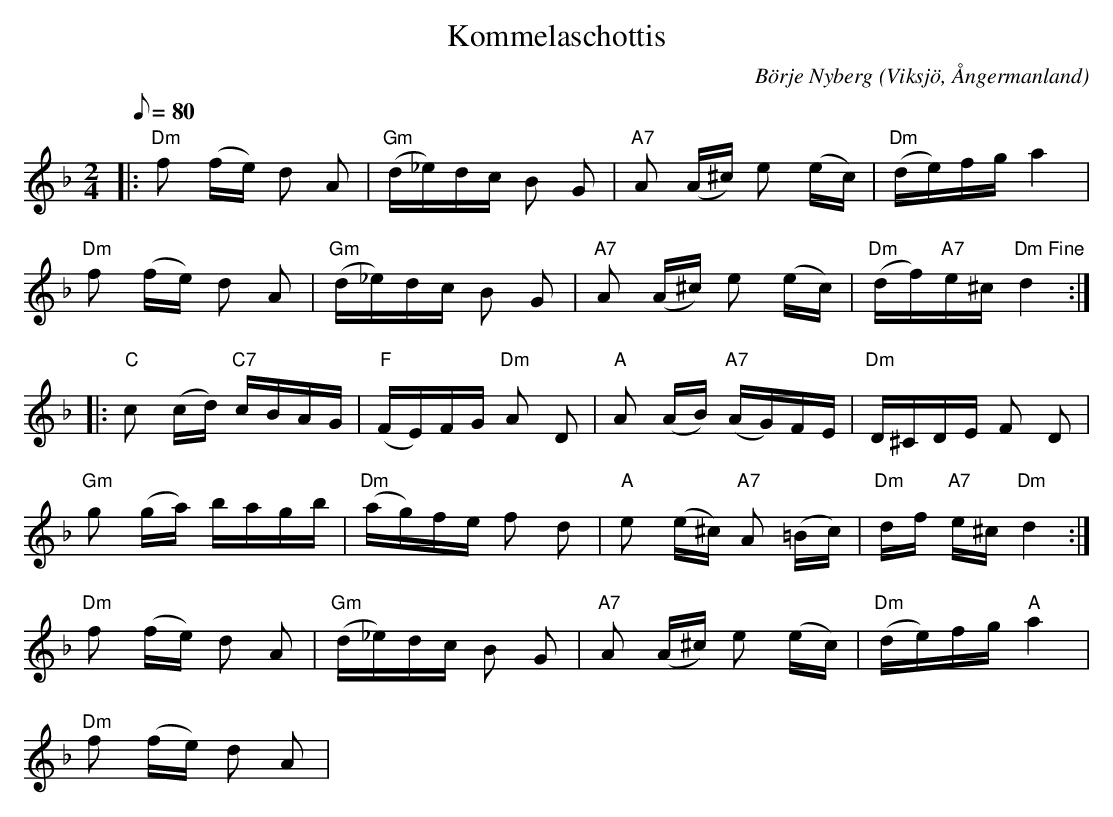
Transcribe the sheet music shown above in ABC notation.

X:1
T:Kommelaschottis
C:Börje Nyberg
O:Viksjö, Ångermanland
M:2/4
L:1/8
Q:80
K:Dm
|: "Dm"f (f/2e/2) d A | "Gm"(d/2_e/2)d/2c/2 B G | "A7"A (A/2^c/2) e (e/2c/2) |"Dm"(d/2e/2)f/2g/2 a2 |
"Dm"f (f/2e/2) d A | "Gm" (d/2_e/2)d/2c/2 B G | "A7"A (A/2^c/2) e (e/2c/2) | "Dm"(d/2f/2)"A7"e/2^c/2 "Dm Fine"d2::
"C"c (c/2d/2) "C7"c/2B/2A/2G/2 | "F"(F/2E/2)F/2G/2 "Dm"A D | "A"A (A/2B/2) "A7"(A/2G/2)F/2E/2 | "Dm"D/2^C/2D/2E/2 F D |
"Gm"g (g/2a/2) b/2a/2g/2b/2 | "Dm"(a/2g/2)f/2e/2 f d | "A"e (e/2^c/2) "A7"A (=B/2c/2) | "Dm"d/2f/2 "A7"e/2^c/2 "Dm"d2:|
"Dm"f (f/2e/2) d A | "Gm"(d/2_e/2)d/2c/2 B G | "A7"A (A/2^c/2) e (e/2c/2) | "Dm"(d/2e/2)f/2g/2 "A"a2 |
"Dm"f (f/2e/2) d A |
